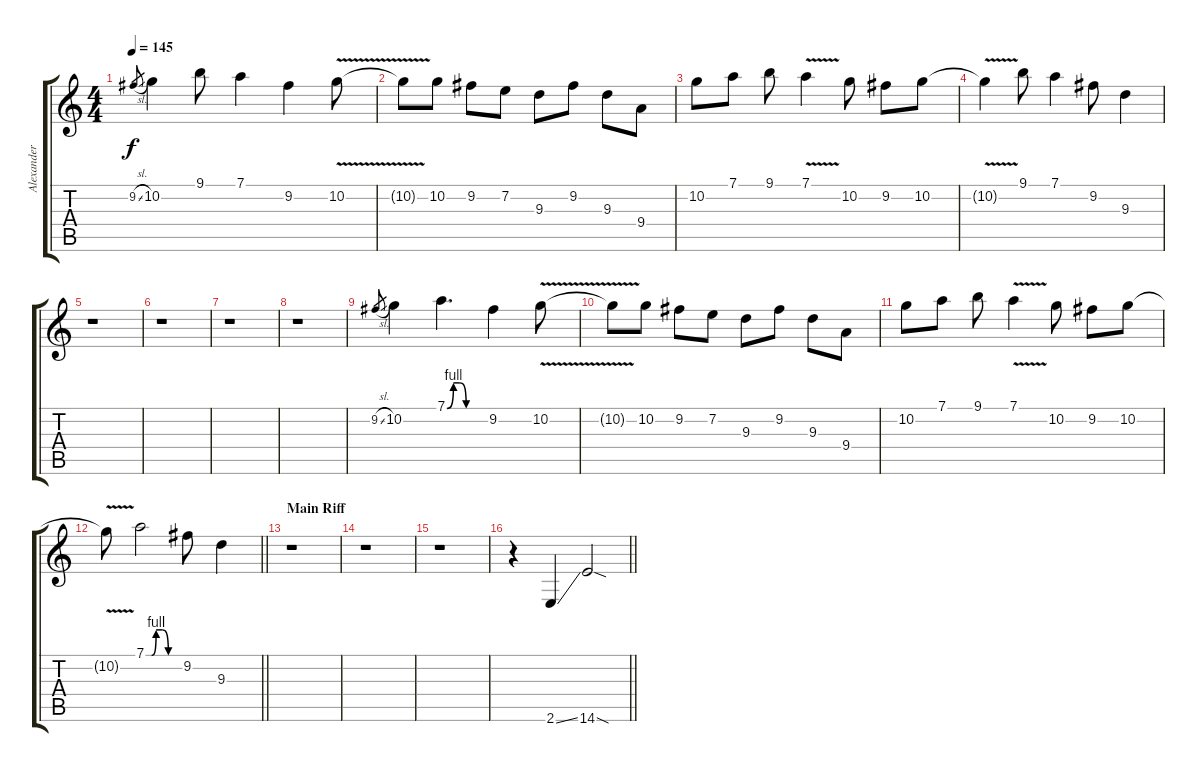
\track ("Alexander (Lead Guitar)" "Alexander ") {instrument overdrivenguitar}
\staff {score tabs}
\tuning (D4 A3 F3 C3 G2 D2) {hide}
\ts (4 4)
\tempo 145
\clef g2
\ks c
9.2{sl}.8{gr dy f} 10.2.4{volume 14 balance 13 instrument overdrivenguitar} 9.1.8 7.1.4 9.2.4 10.2{v}.8 |
10.2{t}.8 10.2.8 9.2.8 7.2.8 9.3.8 9.2.8 9.3.8 9.4.8 |
10.2.8 7.1.8 9.1.8 7.1{v}.4 10.2.8 9.2.8 10.2.8 |
10.2{v t}.4 9.1.8 7.1.4 9.2.8 9.3.4 |
r.1 |
r.1 |
r.1 |
r.1 |
9.2{sl}.8{gr} 10.2.4{volume 14 balance 13 instrument overdrivenguitar} 7.1{be (custom 0 0 10 4 20 4 30 0 60 0)}.4{d} 9.2.4 10.2{v}.8 |
10.2{t}.8 10.2.8 9.2.8 7.2.8 9.3.8 9.2.8 9.3.8 9.4.8 |
10.2.8 7.1.8 9.1.8 7.1{v}.4 10.2.8 9.2.8 10.2.8 |
\barLineRight lightlight
10.2{v t}.8 7.1{be (custom 0 0 10 0 18 4 29 4 40 0 60 0)}.2 9.2.8 9.3.4 |
\section ("" "Main Riff")
r.1 |
r.1 |
r.1 |
\barLineRight lightlight
r.4 2.6{ss}.4{volume 15 balance 10 instrument overdrivenguitar} 14.6{sod}.2
